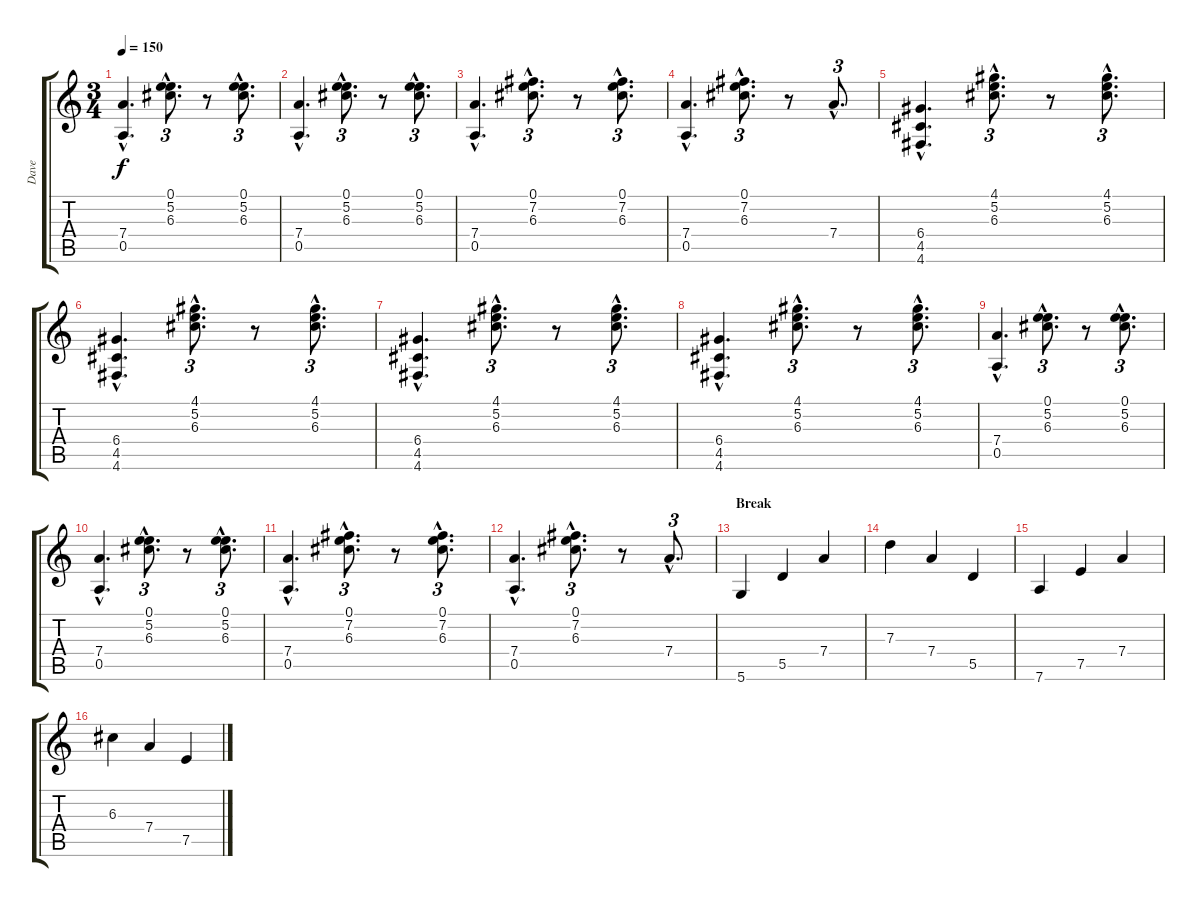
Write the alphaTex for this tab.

\track ("Dave" "Dave") {instrument acousticguitarnylon}
\staff {score tabs}
\tuning (E4 B3 G3 D3 A2 D2) {hide}
\ts (3 4)
\tempo 150
\clef g2
\ks c
(7.4{hac} 0.5{hac}).4{d dy f} (0.1{hac} 5.2{hac} 6.3{hac}).8{d tu (3 2)} r.8 (0.1{hac} 5.2{hac} 6.3{hac}).8{d tu (3 2)} |
(7.4{hac} 0.5{hac}).4{d} (0.1{hac} 5.2{hac} 6.3{hac}).8{d tu (3 2)} r.8 (0.1{hac} 5.2{hac} 6.3{hac}).8{d tu (3 2)} |
(7.4{hac} 0.5{hac}).4{d} (0.1{hac} 7.2{hac} 6.3{hac}).8{d tu (3 2)} r.8 (0.1{hac} 7.2{hac} 6.3{hac}).8{d tu (3 2)} |
(7.4{hac} 0.5{hac}).4{d} (0.1{hac} 7.2{hac} 6.3{hac}).8{d tu (3 2)} r.8 7.4{hac}.8{d tu (3 2)} |
(6.4{hac} 4.5{hac} 4.6{hac}).4{d} (4.1{hac} 5.2{hac} 6.3{hac}).8{d tu (3 2)} r.8 (4.1{hac} 5.2{hac} 6.3{hac}).8{d tu (3 2)} |
(6.4{hac} 4.5{hac} 4.6{hac}).4{d} (4.1{hac} 5.2{hac} 6.3{hac}).8{d tu (3 2)} r.8 (4.1{hac} 5.2{hac} 6.3{hac}).8{d tu (3 2)} |
(6.4{hac} 4.5{hac} 4.6{hac}).4{d} (4.1{hac} 5.2{hac} 6.3{hac}).8{d tu (3 2)} r.8 (4.1{hac} 5.2{hac} 6.3{hac}).8{d tu (3 2)} |
(6.4{hac} 4.5{hac} 4.6{hac}).4{d} (4.1{hac} 5.2{hac} 6.3{hac}).8{d tu (3 2)} r.8 (4.1{hac} 5.2{hac} 6.3{hac}).8{d tu (3 2)} |
(7.4{hac} 0.5{hac}).4{d} (0.1{hac} 5.2{hac} 6.3{hac}).8{d tu (3 2)} r.8 (0.1{hac} 5.2{hac} 6.3{hac}).8{d tu (3 2)} |
(7.4{hac} 0.5{hac}).4{d} (0.1{hac} 5.2{hac} 6.3{hac}).8{d tu (3 2)} r.8 (0.1{hac} 5.2{hac} 6.3{hac}).8{d tu (3 2)} |
(7.4{hac} 0.5{hac}).4{d} (0.1{hac} 7.2{hac} 6.3{hac}).8{d tu (3 2)} r.8 (0.1{hac} 7.2{hac} 6.3{hac}).8{d tu (3 2)} |
(7.4{hac} 0.5{hac}).4{d} (0.1{hac} 7.2{hac} 6.3{hac}).8{d tu (3 2)} r.8 7.4{hac}.8{d tu (3 2)} |
\section ("" "Break")
5.6.4 5.5.4 7.4.4 |
7.3.4 7.4.4 5.5.4 |
7.6.4 7.5.4 7.4.4 |
6.3.4 7.4.4 7.5.4
